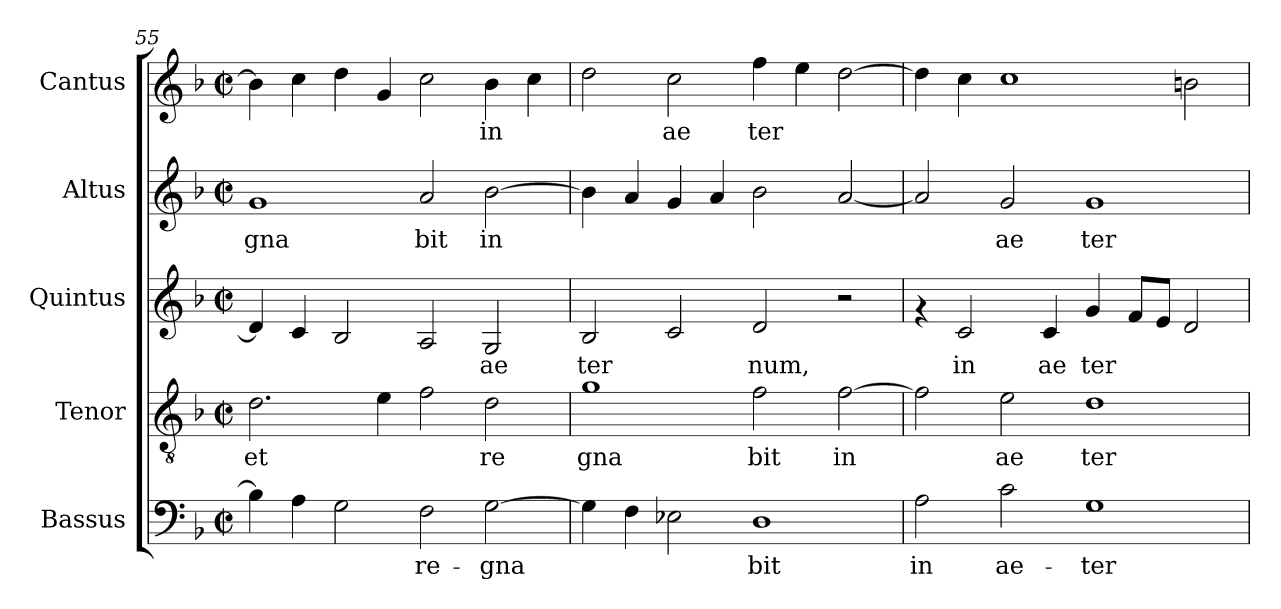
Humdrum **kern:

**kern	**text	**kern	**text	**kern	**text	**kern	**text	**kern	**text
*part5	*part5	*part4	*part4	*part3	*part3	*part2	*part2	*part1	*part1
*staff5	*staff5	*staff4	*staff4	*staff3	*staff3	*staff2	*staff2	*staff1	*staff1
*I"Bassus	*	*I"Tenor	*	*I"Quintus	*	*I"Altus	*	*I"Cantus	*
*clefF4	*	*clefGv2	*	*clefG2	*	*clefG2	*	*clefG2	*
*k[b-]	*	*k[b-]	*	*k[b-]	*	*k[b-]	*	*k[b-]	*
*F:	*	*F:	*	*F:	*	*F:	*	*F:	*
*M2/2	*	*M2/2	*	*M2/2	*	*M2/2	*	*M2/2	*
*met(c|)	*	*met(c|)	*	*met(c|)	*	*met(c|)	*	*met(c|)	*
=55	=55	=55	=55	=55	=55	=55	=55	=55	=55
!	!LO:LY:b:cj	!	!LO:LY:b:cj	!	!LO:LY:b	!	!LO:LY:b	!	!LO:LY:b:cj
4B-\]	.	2.d\	et	4d/]	.	1g	gna	4b-\]	.
!	!LO:LY:b:cj	!	!	!	!LO:LY:b	!	!	!	!LO:LY:b:cj
4A\	.	.	.	4c/	.	.	.	4cc\	.
!	!LO:LY:b:cj	!	!	!	!LO:LY:b	!	!	!	!LO:LY:b:cj
2G\	.	.	.	2B-/	.	.	.	4dd\	.
!	!	!	!LO:LY:b:cj	!	!	!	!	!	!LO:LY:b:cj
.	.	4e\	.	.	.	.	.	4g/	.
!	!LO:LY:b:cj	!	!LO:LY:b:cj	!	!LO:LY:b	!	!LO:LY:b	!	!LO:LY:b:cj
2F\	re-	2f\	.	2A/	.	2a/	bit	2cc\	.
!	!LO:LY:b:cj	!	!LO:LY:b:cj	!	!LO:LY:b	!	!LO:LY:b	!	!LO:LY:b:cj
[>2G\	-gna-	2d\	re	2G/	ae	[>2b-\	in	4b-\	in
!	!	!	!	!	!	!	!	!	!LO:LY:b:cj
.	.	.	.	.	.	.	.	4cc\	.
=56	=56	=56	=56	=56	=56	=56	=56	=56	=56
!	!LO:LY:b:cj	!	!LO:LY:b:cj	!	!LO:LY:b	!	!LO:LY:b	!	!LO:LY:b:cj
4G\]	--	1g	gna	2B-/	ter	4b-\]	.	2dd\	.
!	!LO:LY:b:cj	!	!	!	!	!	!LO:LY:b	!	!
4F\	--	.	.	.	.	4a/	.	.	.
!	!LO:LY:b:cj	!	!	!	!LO:LY:b	!	!LO:LY:b	!	!LO:LY:b:cj
2E-X\	--	.	.	2c/	.	4g/	.	2cc\	ae
!	!	!	!	!	!	!	!LO:LY:b	!	!
.	.	.	.	.	.	4a/	.	.	.
!	!LO:LY:b:cj	!	!LO:LY:b:cj	!	!LO:LY:b	!	!LO:LY:b	!	!LO:LY:b:cj
1D	-bit	2f\	bit	2d/	num,	2b-\	.	4ff\	ter
!	!	!	!	!	!	!	!	!	!LO:LY:b:cj
.	.	.	.	.	.	.	.	4ee\	.
!	!	!	!LO:LY:b:cj	!	!	!	!LO:LY:b	!	!LO:LY:b:cj
.	.	[>2f\	in	2r	.	[<2a/	.	[>2dd\	.
=57	=57	=57	=57	=57	=57	=57	=57	=57	=57
!	!LO:LY:b:cj	!	!LO:LY:b:cj	!	!	!	!LO:LY:b	!	!LO:LY:b:cj
2A\	in	2f\]	.	4rf	.	2a/]	.	4dd\]	.
!	!	!	!	!	!LO:LY:b	!	!	!	!LO:LY:b:cj
.	.	.	.	2c/	in	.	.	4cc\	.
!	!LO:LY:b:cj	!	!LO:LY:b:cj	!	!	!	!LO:LY:b	!	!LO:LY:b:cj
2c\	ae-	2e\	ae	.	.	2g/	ae	1cc	.
!	!	!	!	!	!LO:LY:b	!	!	!	!
.	.	.	.	4c/	ae	.	.	.	.
!	!LO:LY:b:cj	!	!LO:LY:b:cj	!	!LO:LY:b	!	!LO:LY:b	!	!
1G	-ter-	1d	ter	4g/	ter	1g	ter	.	.
!	!	!	!	!	!LO:LY:b	!	!	!	!
.	.	.	.	8f/L	.	.	.	.	.
!	!	!	!	!	!LO:LY:b	!	!	!	!
.	.	.	.	8e/J	.	.	.	.	.
!	!	!	!	!	!LO:LY:b	!	!	!	!LO:LY:b:cj
.	.	.	.	2d/	.	.	.	2bn\	.
=	=	=	=	=	=	=	=	=	=
*-	*-	*-	*-	*-	*-	*-	*-	*-	*-
